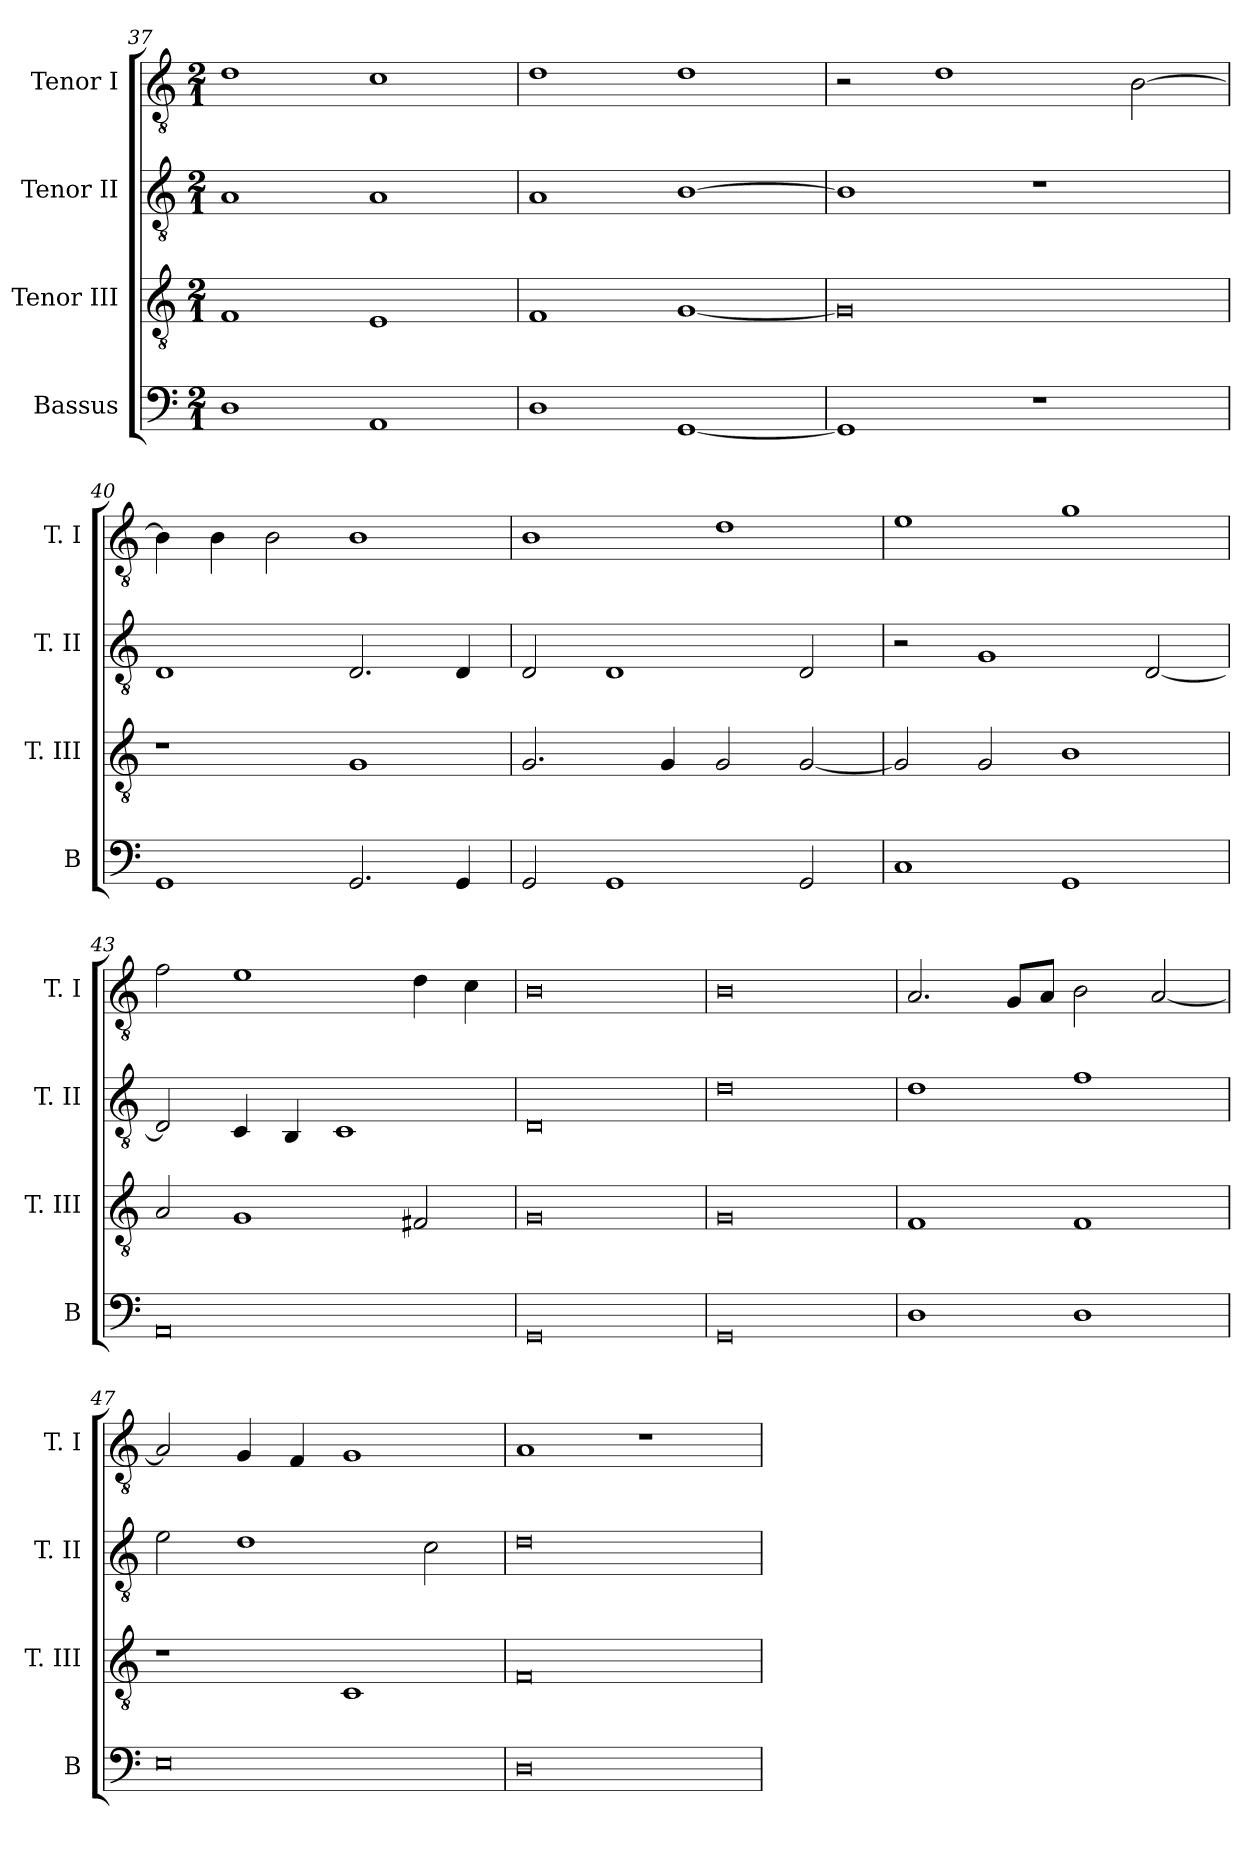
**kern	**kern	**kern	**kern
*part4	*part3	*part2	*part1
*staff4	*staff3	*staff2	*staff1
*I"Bassus	*I"Tenor III	*I"Tenor II	*I"Tenor I
*I'B	*I'T. III	*I'T. II	*I'T. I
*clefF4	*clefGv2	*clefGv2	*clefGv2
*k[]	*k[]	*k[]	*k[]
*C:	*C:	*C:	*C:
*M2/1	*M2/1	*M2/1	*M2/1
=37	=37	=37	=37
1D	1F	1A	1d
1AA	1E	1A	1c
=38	=38	=38	=38
1D	1F	1A	1d
[1GG	[1G	[1B	1d
=39	=39	=39	=39
1GG]	0G]	1B]	2r
.	.	.	1d
1r	.	1r	.
.	.	.	[2B
=40	=40	=40	=40
1GG	1r	1D	4B]
.	.	.	4B
.	.	.	2B
2.GG	1G	2.D	1B
4GG	.	4D	.
=41	=41	=41	=41
2GG	2.G	2D	1B
1GG	.	1D	.
.	4G	.	.
.	2G	.	1d
2GG	[2G	2D	.
=42	=42	=42	=42
1C	2G]	2r	1e
.	2G	1G	.
1GG	1B	.	1g
.	.	[2D	.
=43	=43	=43	=43
0AA	2A	2D]	2f
.	1G	4C	1e
.	.	4BB	.
.	.	1C	.
.	2F#X	.	4d
.	.	.	4c
=44	=44	=44	=44
0GG	0G	0D	0B
=45	=45	=45	=45
0GG	0G	0d	0B
=46	=46	=46	=46
1D	1F	1d	2.A
.	.	.	8GL
.	.	.	8AJ
1D	1F	1f	2B
.	.	.	[2A
=47	=47	=47	=47
0E	1r	2e	2A]
.	.	1d	4G
.	.	.	4F
.	1C	.	1G
.	.	2c	.
=48	=48	=48	=48
0D	0F	0d	1A
.	.	.	1r
=	=	=	=
*-	*-	*-	*-
